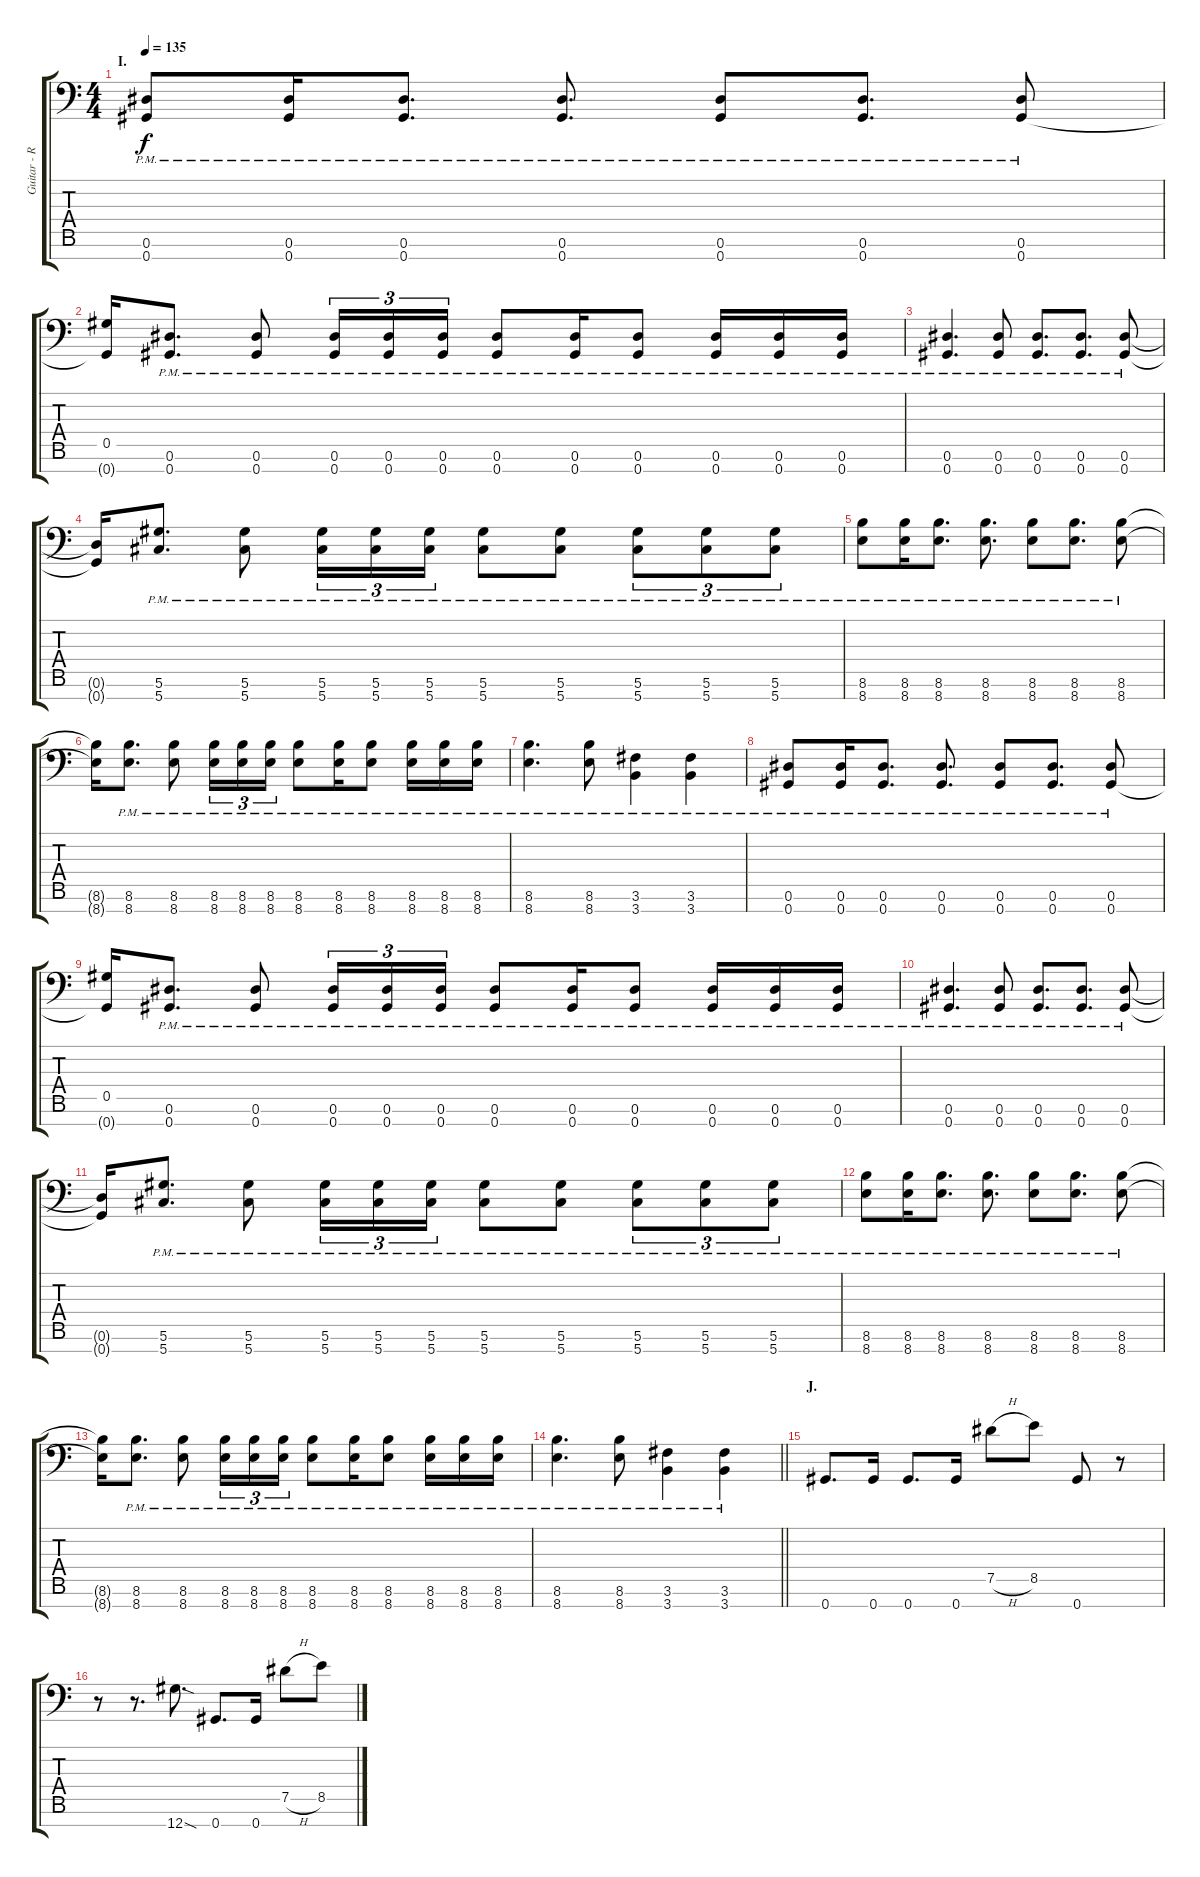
\track ("Guitar - Right" "Guitar - R") {instrument distortionguitar}
\staff {score tabs}
\tuning (Eb4 Bb3 F3 Db3 Ab2 Eb2 Ab1) {hide}
\ts (4 4)
\section ("" "I.")
\tempo 135
\clef f4
\ks c
(0.6{pm} 0.7{pm}).8{dy f volume 14 balance 16} (0.6{pm} 0.7{pm}).16 (0.6{pm} 0.7{pm}).8{d} (0.6{pm} 0.7{pm}).8{d} (0.6{pm} 0.7{pm}).8 (0.6{pm} 0.7{pm}).8{d} (0.6{pm} 0.7{pm}).8 |
(0.5 0.7{t}).16 (0.6{pm} 0.7{pm}).8{d} (0.6{pm} 0.7{pm}).8 (0.6{pm} 0.7{pm}).16{tu (3 2)} (0.6{pm} 0.7{pm}).16{tu (3 2)} (0.6{pm} 0.7{pm}).16{tu (3 2)} (0.6{pm} 0.7{pm}).8 (0.6{pm} 0.7{pm}).16 (0.6{pm} 0.7{pm}).8 (0.6{pm} 0.7{pm}).16 (0.6{pm} 0.7{pm}).16 (0.6{pm} 0.7{pm}).16 |
(0.6{pm} 0.7{pm}).4{d} (0.6{pm} 0.7{pm}).8 (0.6{pm} 0.7{pm}).8{d} (0.6{pm} 0.7{pm}).8{d} (0.6{pm} 0.7{pm}).8 |
(0.6{t} 0.7{t}).16 (5.6{pm} 5.7{pm}).8{d} (5.6{pm} 5.7{pm}).8 (5.6{pm} 5.7{pm}).16{tu (3 2)} (5.6{pm} 5.7{pm}).16{tu (3 2)} (5.6{pm} 5.7{pm}).16{tu (3 2)} (5.6{pm} 5.7{pm}).8 (5.6{pm} 5.7{pm}).8 (5.6{pm} 5.7{pm}).8{tu (3 2)} (5.6{pm} 5.7{pm}).8{tu (3 2)} (5.6{pm} 5.7{pm}).8{tu (3 2)} |
(8.6{pm} 8.7{pm}).8 (8.6{pm} 8.7{pm}).16 (8.6{pm} 8.7{pm}).8{d} (8.6{pm} 8.7{pm}).8{d} (8.6{pm} 8.7{pm}).8 (8.6{pm} 8.7{pm}).8{d} (8.6{pm} 8.7{pm}).8 |
(8.6{t} 8.7{t}).16 (8.6{pm} 8.7{pm}).8{d} (8.6{pm} 8.7{pm}).8 (8.6{pm} 8.7{pm}).16{tu (3 2)} (8.6{pm} 8.7{pm}).16{tu (3 2)} (8.6{pm} 8.7{pm}).16{tu (3 2)} (8.6{pm} 8.7{pm}).8 (8.6{pm} 8.7{pm}).16 (8.6{pm} 8.7{pm}).8 (8.6{pm} 8.7{pm}).16 (8.6{pm} 8.7{pm}).16 (8.6{pm} 8.7{pm}).16 |
(8.6{pm} 8.7{pm}).4{d} (8.6{pm} 8.7{pm}).8 (3.6{pm} 3.7{pm}).4 (3.6{pm} 3.7{pm}).4 |
(0.6{pm} 0.7{pm}).8 (0.6{pm} 0.7{pm}).16 (0.6{pm} 0.7{pm}).8{d} (0.6{pm} 0.7{pm}).8{d} (0.6{pm} 0.7{pm}).8 (0.6{pm} 0.7{pm}).8{d} (0.6{pm} 0.7{pm}).8 |
(0.5 0.7{t}).16 (0.6{pm} 0.7{pm}).8{d} (0.6{pm} 0.7{pm}).8 (0.6{pm} 0.7{pm}).16{tu (3 2)} (0.6{pm} 0.7{pm}).16{tu (3 2)} (0.6{pm} 0.7{pm}).16{tu (3 2)} (0.6{pm} 0.7{pm}).8 (0.6{pm} 0.7{pm}).16 (0.6{pm} 0.7{pm}).8 (0.6{pm} 0.7{pm}).16 (0.6{pm} 0.7{pm}).16 (0.6{pm} 0.7{pm}).16 |
(0.6{pm} 0.7{pm}).4{d} (0.6{pm} 0.7{pm}).8 (0.6{pm} 0.7{pm}).8{d} (0.6{pm} 0.7{pm}).8{d} (0.6{pm} 0.7{pm}).8 |
(0.6{t} 0.7{t}).16 (5.6{pm} 5.7{pm}).8{d} (5.6{pm} 5.7{pm}).8 (5.6{pm} 5.7{pm}).16{tu (3 2)} (5.6{pm} 5.7{pm}).16{tu (3 2)} (5.6{pm} 5.7{pm}).16{tu (3 2)} (5.6{pm} 5.7{pm}).8 (5.6{pm} 5.7{pm}).8 (5.6{pm} 5.7{pm}).8{tu (3 2)} (5.6{pm} 5.7{pm}).8{tu (3 2)} (5.6{pm} 5.7{pm}).8{tu (3 2)} |
(8.6{pm} 8.7{pm}).8 (8.6{pm} 8.7{pm}).16 (8.6{pm} 8.7{pm}).8{d} (8.6{pm} 8.7{pm}).8{d} (8.6{pm} 8.7{pm}).8 (8.6{pm} 8.7{pm}).8{d} (8.6{pm} 8.7{pm}).8 |
(8.6{t} 8.7{t}).16 (8.6{pm} 8.7{pm}).8{d} (8.6{pm} 8.7{pm}).8 (8.6{pm} 8.7{pm}).16{tu (3 2)} (8.6{pm} 8.7{pm}).16{tu (3 2)} (8.6{pm} 8.7{pm}).16{tu (3 2)} (8.6{pm} 8.7{pm}).8 (8.6{pm} 8.7{pm}).16 (8.6{pm} 8.7{pm}).8 (8.6{pm} 8.7{pm}).16 (8.6{pm} 8.7{pm}).16 (8.6{pm} 8.7{pm}).16 |
\barLineRight lightlight
(8.6{pm} 8.7{pm}).4{d} (8.6{pm} 8.7{pm}).8 (3.6{pm} 3.7{pm}).4 (3.6{pm} 3.7{pm}).4 |
\section ("" "J.")
0.7.8{d} 0.7.16 0.7.8{d} 0.7.16 7.5{h}.8 8.5.8 0.7.8 r.8 |
r.8 r.8{d} 12.7{sod}.8{d} 0.7.8{d} 0.7.16 7.5{h}.8 8.5.8
